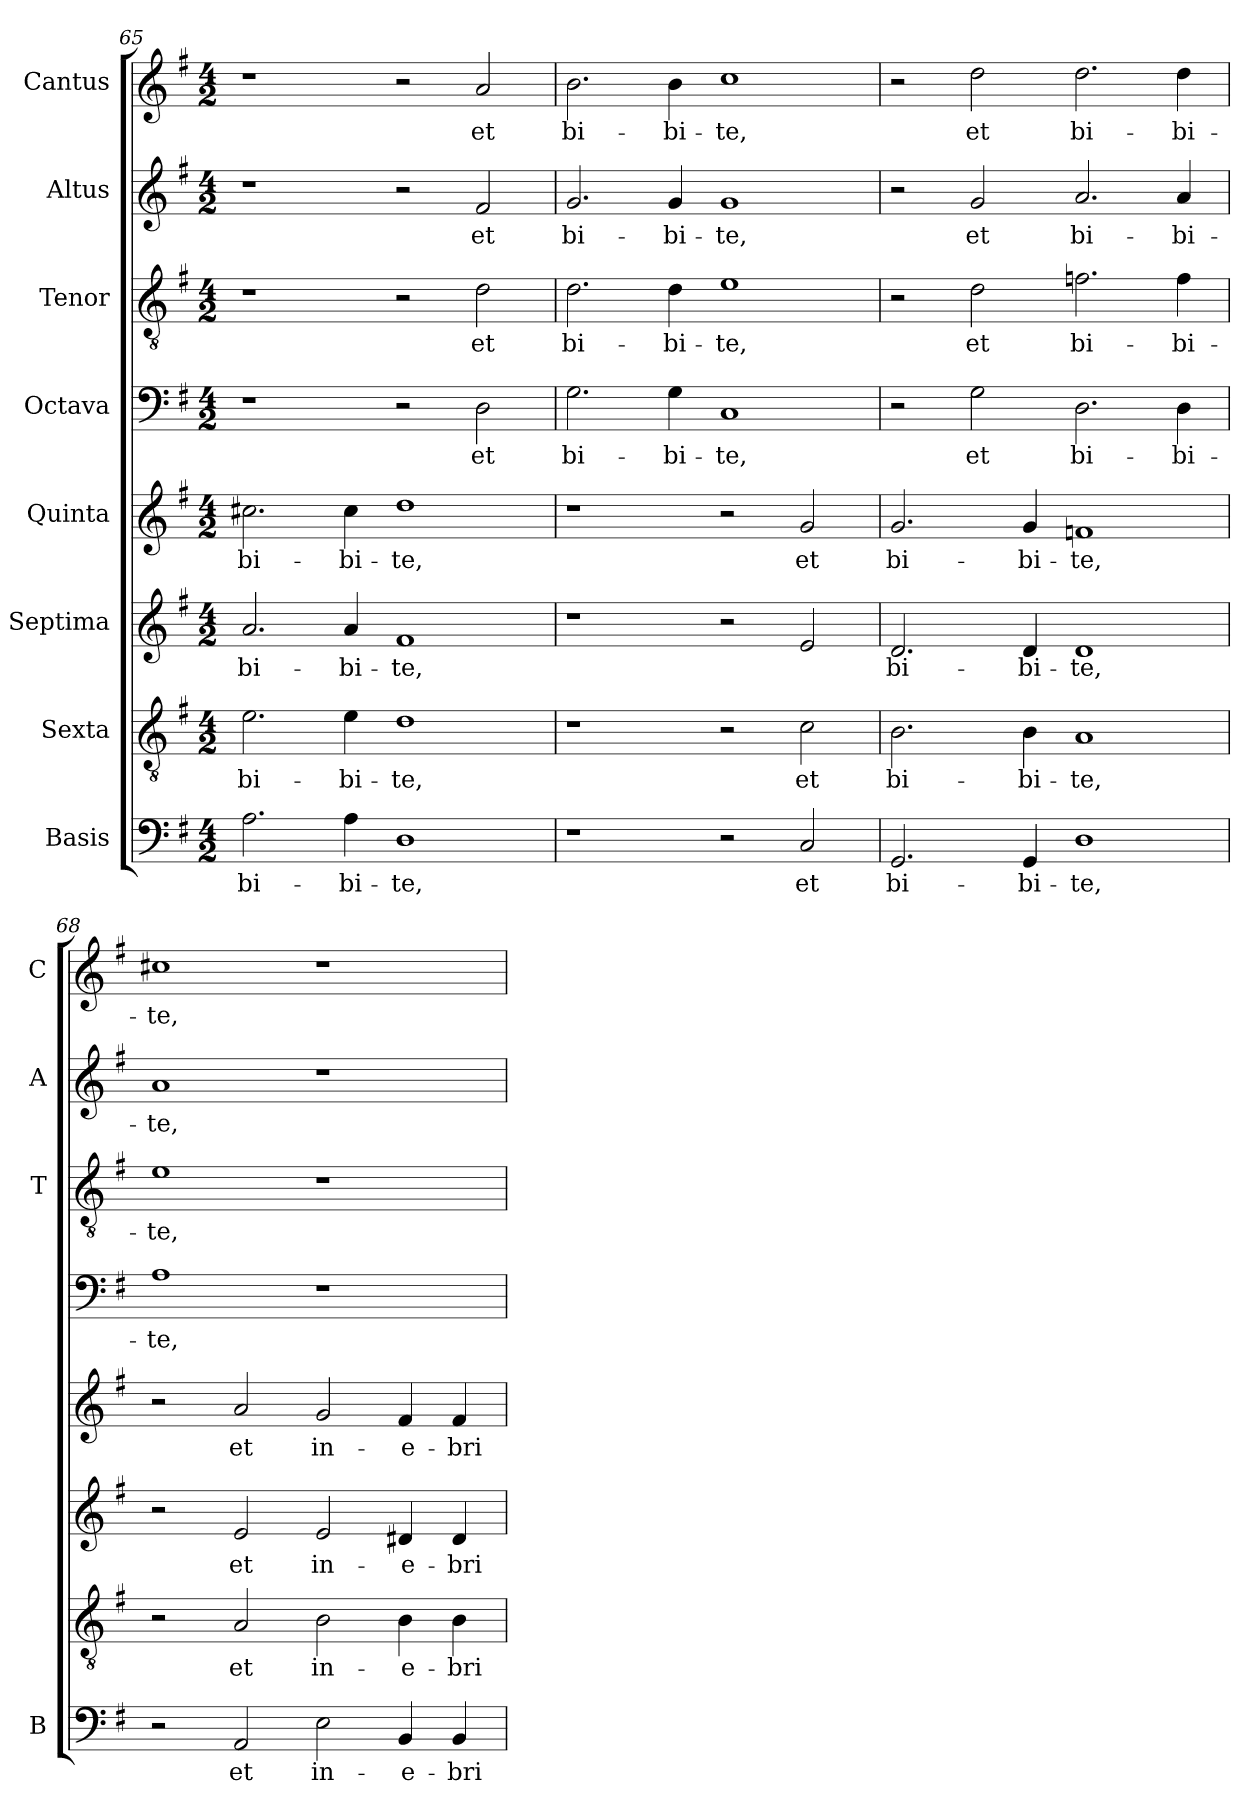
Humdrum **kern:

**kern	**text	**kern	**text	**kern	**text	**kern	**text	**kern	**text	**kern	**text	**kern	**text	**kern	**text
*part8	*part8	*part7	*part7	*part6	*part6	*part5	*part5	*part4	*part4	*part3	*part3	*part2	*part2	*part1	*part1
*staff8	*staff8	*staff7	*staff7	*staff6	*staff6	*staff5	*staff5	*staff4	*staff4	*staff3	*staff3	*staff2	*staff2	*staff1	*staff1
*I"Basis	*	*I"Sexta	*	*I"Septima	*	*I"Quinta	*	*I"Octava	*	*I"Tenor	*	*I"Altus	*	*I"Cantus	*
*I'B	*	*	*	*	*	*	*	*	*	*I'T	*	*I'A	*	*I'C	*
*clefF4	*	*clefGv2	*	*clefG2	*	*clefG2	*	*clefF4	*	*clefGv2	*	*clefG2	*	*clefG2	*
*k[f#]	*	*k[f#]	*	*k[f#]	*	*k[f#]	*	*k[f#]	*	*k[f#]	*	*k[f#]	*	*k[f#]	*
*G:	*	*G:	*	*G:	*	*G:	*	*G:	*	*G:	*	*G:	*	*G:	*
*M4/2	*	*M4/2	*	*M4/2	*	*M4/2	*	*M4/2	*	*M4/2	*	*M4/2	*	*M4/2	*
=65	=65	=65	=65	=65	=65	=65	=65	=65	=65	=65	=65	=65	=65	=65	=65
!	!LO:LY:b	!	!LO:LY:b	!	!LO:LY:b	!	!LO:LY:b	!	!	!	!	!	!	!	!
2.A\	bi-	2.e\	bi-	2.a/	bi-	2.cc#X\	bi-	1r	.	1r	.	1r	.	1r	.
!	!LO:LY:b	!	!LO:LY:b	!	!LO:LY:b	!	!LO:LY:b	!	!	!	!	!	!	!	!
4A\	-bi-	4e\	-bi-	4a/	-bi-	4cc#\	-bi-	.	.	.	.	.	.	.	.
!	!LO:LY:b	!	!LO:LY:b	!	!LO:LY:b	!	!LO:LY:b	!	!	!	!	!	!	!	!
1D	-te,	1d	-te,	1f#	-te,	1dd	-te,	2r	.	2r	.	2r	.	2r	.
!	!	!	!	!	!	!	!	!	!LO:LY:b	!	!LO:LY:b	!	!LO:LY:b	!	!LO:LY:b
.	.	.	.	.	.	.	.	2D\	et	2d\	et	2f#/	et	2a/	et
=66	=66	=66	=66	=66	=66	=66	=66	=66	=66	=66	=66	=66	=66	=66	=66
!	!	!	!	!	!	!	!	!	!LO:LY:b	!	!LO:LY:b	!	!LO:LY:b	!	!LO:LY:b
1r	.	1r	.	1r	.	1r	.	2.G\	bi-	2.d\	bi-	2.g/	bi-	2.b\	bi-
!	!	!	!	!	!	!	!	!	!LO:LY:b	!	!LO:LY:b	!	!LO:LY:b	!	!LO:LY:b
.	.	.	.	.	.	.	.	4G\	-bi-	4d\	-bi-	4g/	-bi-	4b\	-bi-
!	!	!	!	!	!	!	!	!	!LO:LY:b	!	!LO:LY:b	!	!LO:LY:b	!	!LO:LY:b
2r	.	2r	.	2r	.	2r	.	1C	-te,	1e	-te,	1g	-te,	1cc	-te,
!	!LO:LY:b	!	!LO:LY:b	!	!	!	!LO:LY:b	!	!	!	!	!	!	!	!
2C/	et	2c\	et	2e/	.	2g/	et	.	.	.	.	.	.	.	.
!!LO:PB:g=z
=67	=67	=67	=67	=67	=67	=67	=67	=67	=67	=67	=67	=67	=67	=67	=67
!	!LO:LY:b	!	!LO:LY:b	!	!LO:LY:b	!	!LO:LY:b	!	!	!	!	!	!	!	!
2.GG/	bi-	2.B\	bi-	2.d/	bi-	2.g/	bi-	2r	.	2r	.	2r	.	2r	.
!	!	!	!	!	!	!	!	!	!LO:LY:b	!	!LO:LY:b	!	!LO:LY:b	!	!LO:LY:b
.	.	.	.	.	.	.	.	2G\	et	2d\	et	2g/	et	2dd\	et
!	!LO:LY:b	!	!LO:LY:b	!	!LO:LY:b	!	!LO:LY:b	!	!	!	!	!	!	!	!
4GG/	-bi-	4B\	-bi-	4d/	-bi-	4g/	-bi-	.	.	.	.	.	.	.	.
!	!LO:LY:b	!	!LO:LY:b	!	!LO:LY:b	!	!LO:LY:b	!	!LO:LY:b	!	!LO:LY:b	!	!LO:LY:b	!	!LO:LY:b
1D	-te,	1A	-te,	1d	-te,	1fn	-te,	2.D\	bi-	2.fn\	bi-	2.a/	bi-	2.dd\	bi-
!	!	!	!	!	!	!	!	!	!LO:LY:b	!	!LO:LY:b	!	!LO:LY:b	!	!LO:LY:b
.	.	.	.	.	.	.	.	4D\	-bi-	4f\	-bi-	4a/	-bi-	4dd\	-bi-
=68	=68	=68	=68	=68	=68	=68	=68	=68	=68	=68	=68	=68	=68	=68	=68
!	!	!	!	!	!	!	!	!	!LO:LY:b	!	!LO:LY:b	!	!LO:LY:b	!	!LO:LY:b
2r	.	2r	.	2r	.	2r	.	1A	-te,	1e	-te,	1a	-te,	1cc#X	-te,
!	!LO:LY:b	!	!LO:LY:b	!	!LO:LY:b	!	!LO:LY:b	!	!	!	!	!	!	!	!
2AA/	et	2A/	et	2e/	et	2a/	et	.	.	.	.	.	.	.	.
!	!LO:LY:b	!	!LO:LY:b	!	!LO:LY:b	!	!LO:LY:b	!	!	!	!	!	!	!	!
2E\	in-	2B\	in-	2e/	in-	2g/	in-	1r	.	1r	.	1r	.	1r	.
!	!LO:LY:b	!	!LO:LY:b	!	!LO:LY:b	!	!LO:LY:b	!	!	!	!	!	!	!	!
4BB/	-e-	4B\	-e-	4d#X/	-e-	4f#/	-e-	.	.	.	.	.	.	.	.
!	!LO:LY:b	!	!LO:LY:b	!	!LO:LY:b	!	!LO:LY:b	!	!	!	!	!	!	!	!
4BB/	-bri-	4B\	-bri-	4d#/	-bri-	4f#/	-bri-	.	.	.	.	.	.	.	.
=	=	=	=	=	=	=	=	=	=	=	=	=	=	=	=
*-	*-	*-	*-	*-	*-	*-	*-	*-	*-	*-	*-	*-	*-	*-	*-
